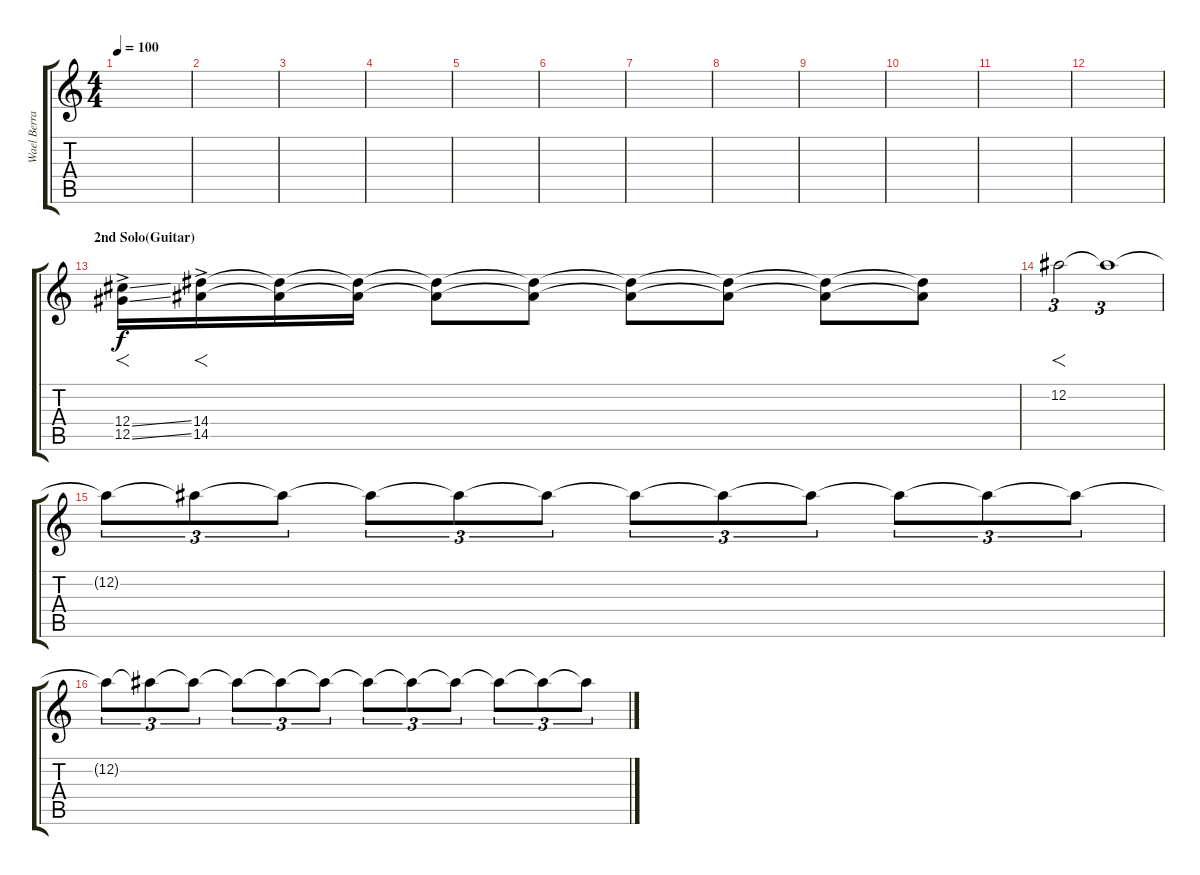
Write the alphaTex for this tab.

\track ("Wael Berrais" "Wael Berra") {instrument distortionguitar}
\staff {score tabs}
\tuning (Eb4 Bb3 Gb3 Db3 Ab2 Eb2) {hide}
\ts (4 4)
\tempo 100
\clef g2
\ks c
|
|
|
|
|
|
|
|
|
|
|
|
\section ("" "2nd Solo(Guitar)")
(12.4{ss ac} 12.5{ss}).16{f volume 12} (14.4{ac} 14.5).16{f} (14.4{t} 14.5{t}).16 (14.4{t} 14.5{t}).16 (14.4{t} 14.5{t}).8 (14.4{t} 14.5{t}).8 (14.4{t} 14.5{t}).8 (14.4{t} 14.5{t}).8 (14.4{t} 14.5{t}).8 (14.4{t} 14.5{t}).8 |
12.2.2{f tu (3 2)} 12.2{t}.1{tu (3 2)} |
12.2{t}.8{tu (3 2) volume 10} 12.2{t}.8{tu (3 2)} 12.2{t}.8{tu (3 2)} 12.2{t}.8{tu (3 2)} 12.2{t}.8{tu (3 2)} 12.2{t}.8{tu (3 2)} 12.2{t}.8{tu (3 2)} 12.2{t}.8{tu (3 2)} 12.2{t}.8{tu (3 2)} 12.2{t}.8{tu (3 2)} 12.2{t}.8{tu (3 2)} 12.2{t}.8{tu (3 2)} |
12.2{t}.8{tu (3 2) volume 7} 12.2{t}.8{tu (3 2)} 12.2{t}.8{tu (3 2)} 12.2{t}.8{tu (3 2)} 12.2{t}.8{tu (3 2)} 12.2{t}.8{tu (3 2)} 12.2{t}.8{tu (3 2)} 12.2{t}.8{tu (3 2)} 12.2{t}.8{tu (3 2)} 12.2{t}.8{tu (3 2)} 12.2{t}.8{tu (3 2)} 12.2{t}.8{tu (3 2)}
